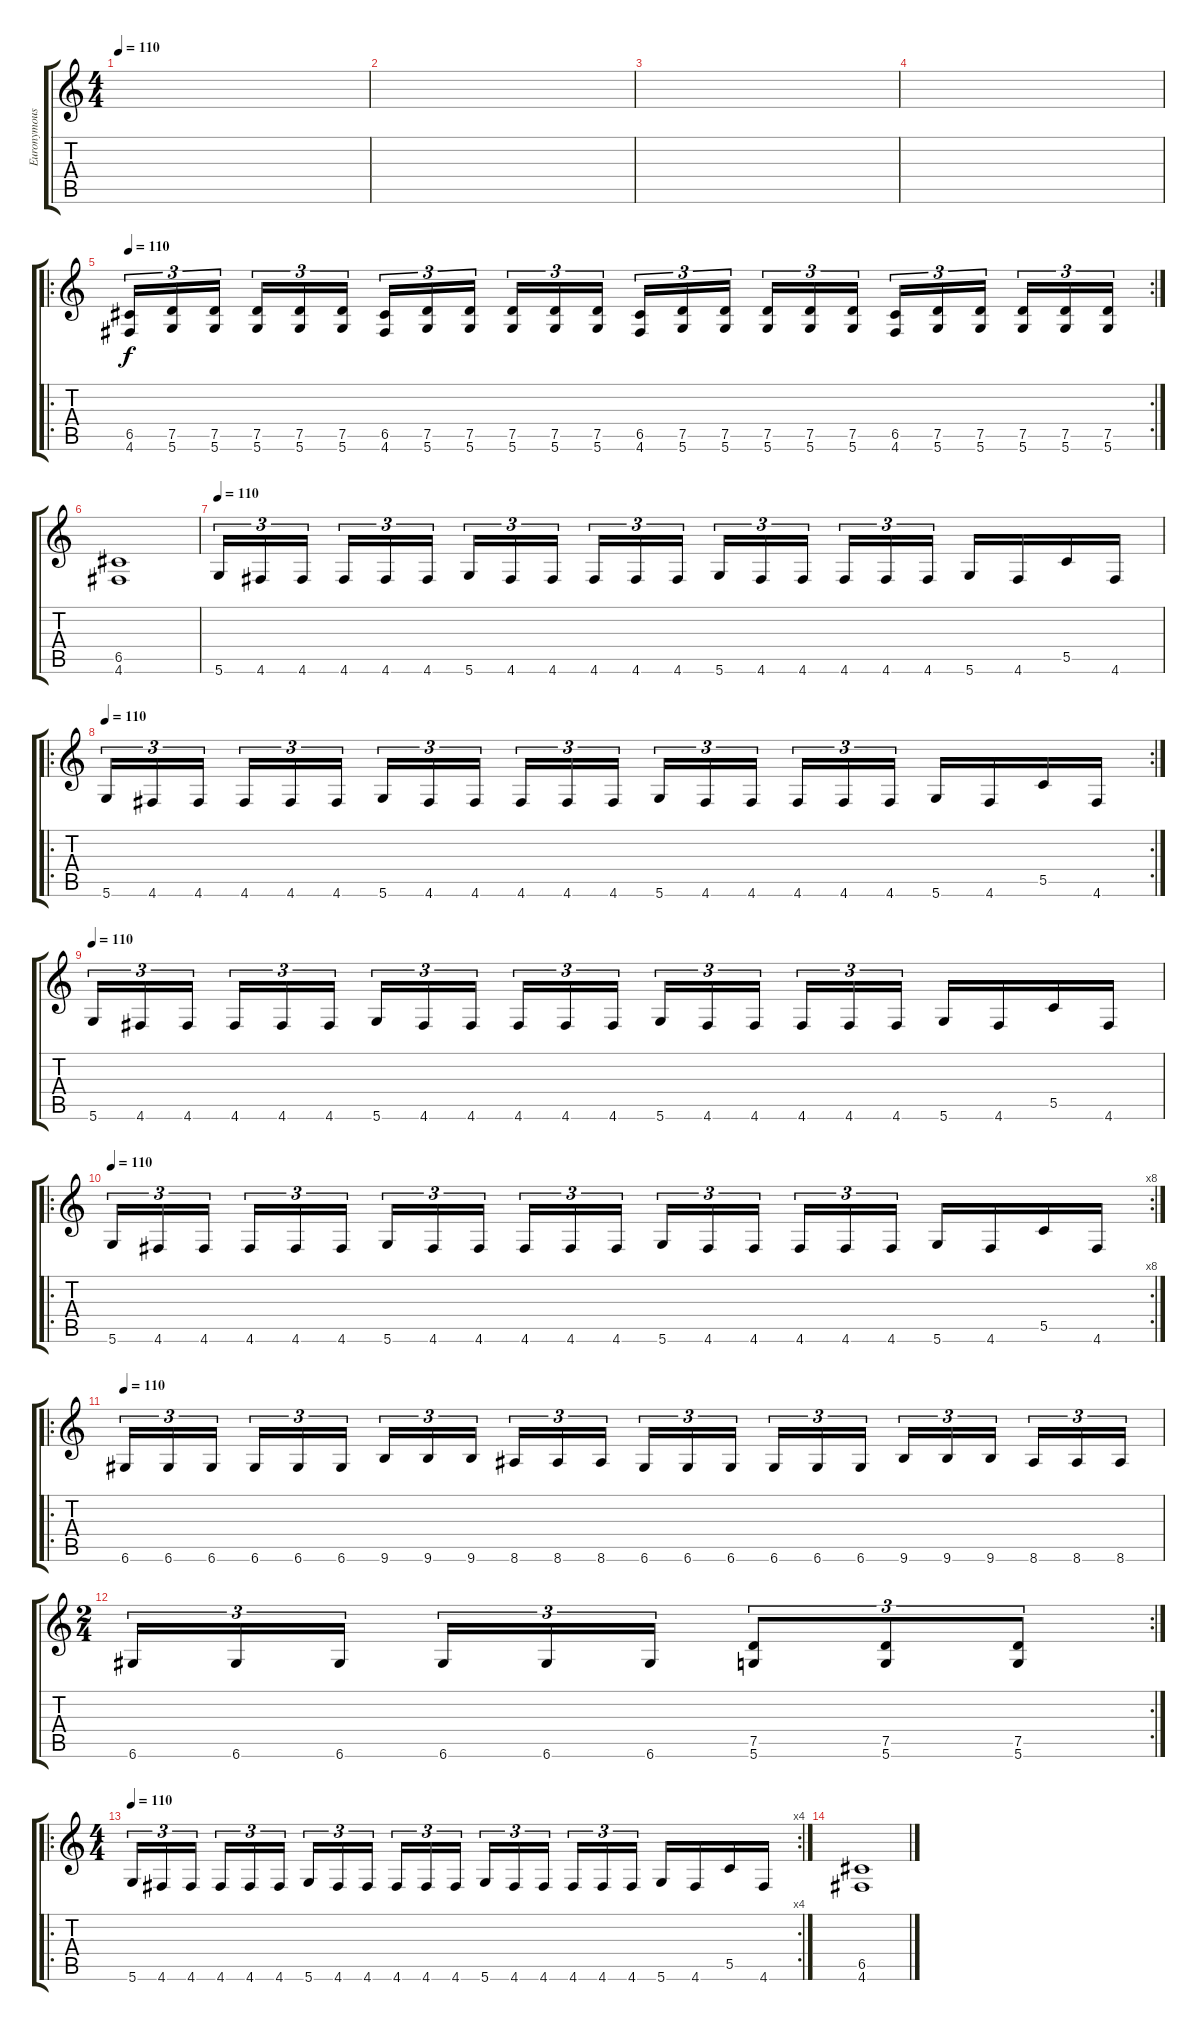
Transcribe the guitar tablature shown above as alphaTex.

\track ("Euronymous" "Euronymous") {instrument distortionguitar}
\staff {score tabs}
\tuning (D4 A3 F3 C3 G2 D2) {hide}
\ts (4 4)
\tempo 110
\clef g2
\ks c
|
|
|
|
\ro
\rc 2
\tempo 110
(6.5 4.6).16{tu (3 2)} (7.5 5.6).16{tu (3 2)} (7.5 5.6).16{tu (3 2)} (7.5 5.6).16{tu (3 2)} (7.5 5.6).16{tu (3 2)} (7.5 5.6).16{tu (3 2)} (6.5 4.6).16{tu (3 2)} (7.5 5.6).16{tu (3 2)} (7.5 5.6).16{tu (3 2)} (7.5 5.6).16{tu (3 2)} (7.5 5.6).16{tu (3 2)} (7.5 5.6).16{tu (3 2)} (6.5 4.6).16{tu (3 2)} (7.5 5.6).16{tu (3 2)} (7.5 5.6).16{tu (3 2)} (7.5 5.6).16{tu (3 2)} (7.5 5.6).16{tu (3 2)} (7.5 5.6).16{tu (3 2)} (6.5 4.6).16{tu (3 2)} (7.5 5.6).16{tu (3 2)} (7.5 5.6).16{tu (3 2)} (7.5 5.6).16{tu (3 2)} (7.5 5.6).16{tu (3 2)} (7.5 5.6).16{tu (3 2)} |
(6.5 4.6).1 |
\tempo 110
5.6.16{tu (3 2)} 4.6.16{tu (3 2)} 4.6.16{tu (3 2)} 4.6.16{tu (3 2)} 4.6.16{tu (3 2)} 4.6.16{tu (3 2)} 5.6.16{tu (3 2)} 4.6.16{tu (3 2)} 4.6.16{tu (3 2)} 4.6.16{tu (3 2)} 4.6.16{tu (3 2)} 4.6.16{tu (3 2)} 5.6.16{tu (3 2)} 4.6.16{tu (3 2)} 4.6.16{tu (3 2)} 4.6.16{tu (3 2)} 4.6.16{tu (3 2)} 4.6.16{tu (3 2)} 5.6.16 4.6.16 5.5.16 4.6.16 |
\ro
\rc 2
\tempo 110
5.6.16{tu (3 2)} 4.6.16{tu (3 2)} 4.6.16{tu (3 2)} 4.6.16{tu (3 2)} 4.6.16{tu (3 2)} 4.6.16{tu (3 2)} 5.6.16{tu (3 2)} 4.6.16{tu (3 2)} 4.6.16{tu (3 2)} 4.6.16{tu (3 2)} 4.6.16{tu (3 2)} 4.6.16{tu (3 2)} 5.6.16{tu (3 2)} 4.6.16{tu (3 2)} 4.6.16{tu (3 2)} 4.6.16{tu (3 2)} 4.6.16{tu (3 2)} 4.6.16{tu (3 2)} 5.6.16 4.6.16 5.5.16 4.6.16 |
\tempo 110
5.6.16{tu (3 2)} 4.6.16{tu (3 2)} 4.6.16{tu (3 2)} 4.6.16{tu (3 2)} 4.6.16{tu (3 2)} 4.6.16{tu (3 2)} 5.6.16{tu (3 2)} 4.6.16{tu (3 2)} 4.6.16{tu (3 2)} 4.6.16{tu (3 2)} 4.6.16{tu (3 2)} 4.6.16{tu (3 2)} 5.6.16{tu (3 2)} 4.6.16{tu (3 2)} 4.6.16{tu (3 2)} 4.6.16{tu (3 2)} 4.6.16{tu (3 2)} 4.6.16{tu (3 2)} 5.6.16 4.6.16 5.5.16 4.6.16 |
\ro
\rc 8
\tempo 110
5.6.16{tu (3 2)} 4.6.16{tu (3 2)} 4.6.16{tu (3 2)} 4.6.16{tu (3 2)} 4.6.16{tu (3 2)} 4.6.16{tu (3 2)} 5.6.16{tu (3 2)} 4.6.16{tu (3 2)} 4.6.16{tu (3 2)} 4.6.16{tu (3 2)} 4.6.16{tu (3 2)} 4.6.16{tu (3 2)} 5.6.16{tu (3 2)} 4.6.16{tu (3 2)} 4.6.16{tu (3 2)} 4.6.16{tu (3 2)} 4.6.16{tu (3 2)} 4.6.16{tu (3 2)} 5.6.16 4.6.16 5.5.16 4.6.16 |
\ro
\tempo 110
6.6.16{tu (3 2)} 6.6.16{tu (3 2)} 6.6.16{tu (3 2)} 6.6.16{tu (3 2)} 6.6.16{tu (3 2)} 6.6.16{tu (3 2)} 9.6.16{tu (3 2)} 9.6.16{tu (3 2)} 9.6.16{tu (3 2)} 8.6.16{tu (3 2)} 8.6.16{tu (3 2)} 8.6.16{tu (3 2)} 6.6.16{tu (3 2)} 6.6.16{tu (3 2)} 6.6.16{tu (3 2)} 6.6.16{tu (3 2)} 6.6.16{tu (3 2)} 6.6.16{tu (3 2)} 9.6.16{tu (3 2)} 9.6.16{tu (3 2)} 9.6.16{tu (3 2)} 8.6.16{tu (3 2)} 8.6.16{tu (3 2)} 8.6.16{tu (3 2)} |
\rc 2
\ts (2 4)
6.6.16{tu (3 2)} 6.6.16{tu (3 2)} 6.6.16{tu (3 2)} 6.6.16{tu (3 2)} 6.6.16{tu (3 2)} 6.6.16{tu (3 2)} (7.5 5.6).8{tu (3 2)} (7.5 5.6).8{tu (3 2)} (7.5 5.6).8{tu (3 2)} |
\ro
\rc 4
\ts (4 4)
\tempo 110
5.6.16{tu (3 2)} 4.6.16{tu (3 2)} 4.6.16{tu (3 2)} 4.6.16{tu (3 2)} 4.6.16{tu (3 2)} 4.6.16{tu (3 2)} 5.6.16{tu (3 2)} 4.6.16{tu (3 2)} 4.6.16{tu (3 2)} 4.6.16{tu (3 2)} 4.6.16{tu (3 2)} 4.6.16{tu (3 2)} 5.6.16{tu (3 2)} 4.6.16{tu (3 2)} 4.6.16{tu (3 2)} 4.6.16{tu (3 2)} 4.6.16{tu (3 2)} 4.6.16{tu (3 2)} 5.6.16 4.6.16 5.5.16 4.6.16 |
(6.5 4.6).1
